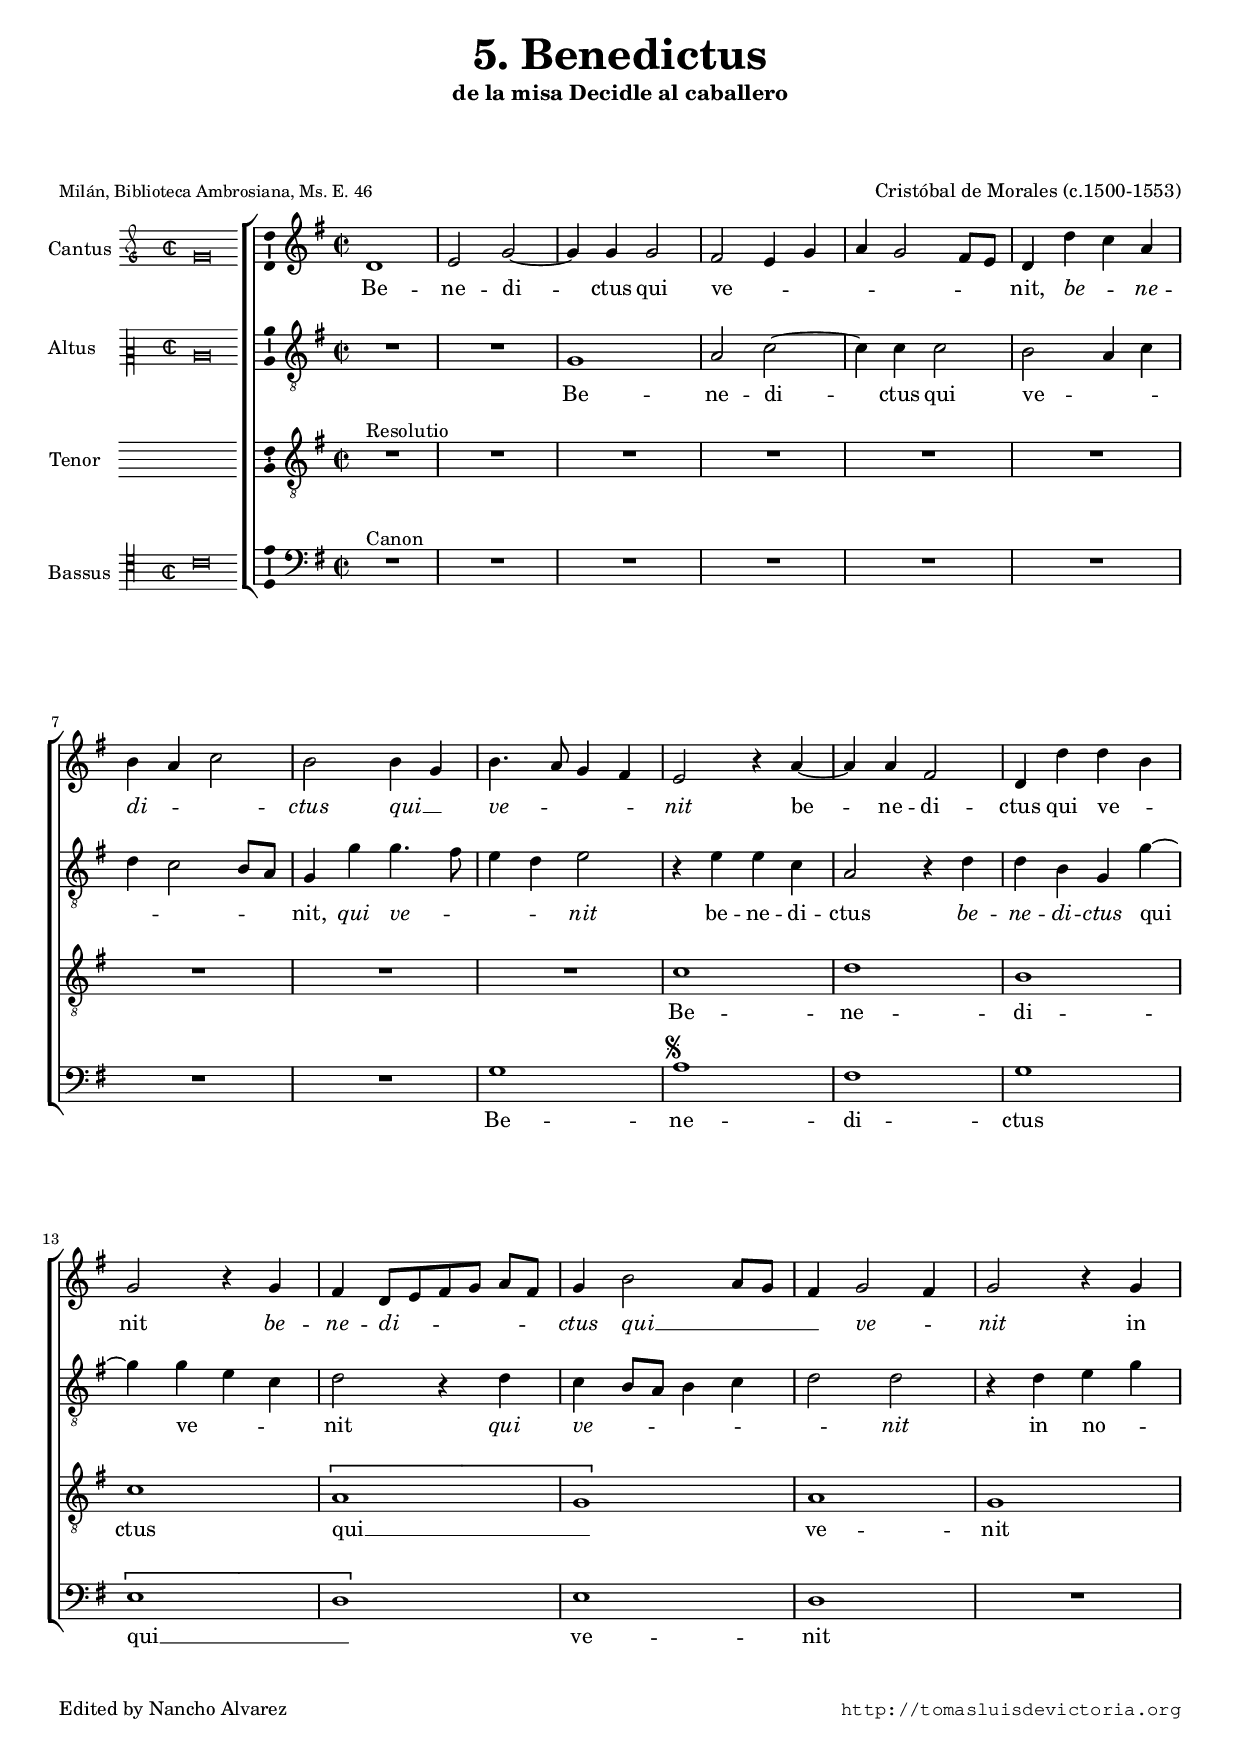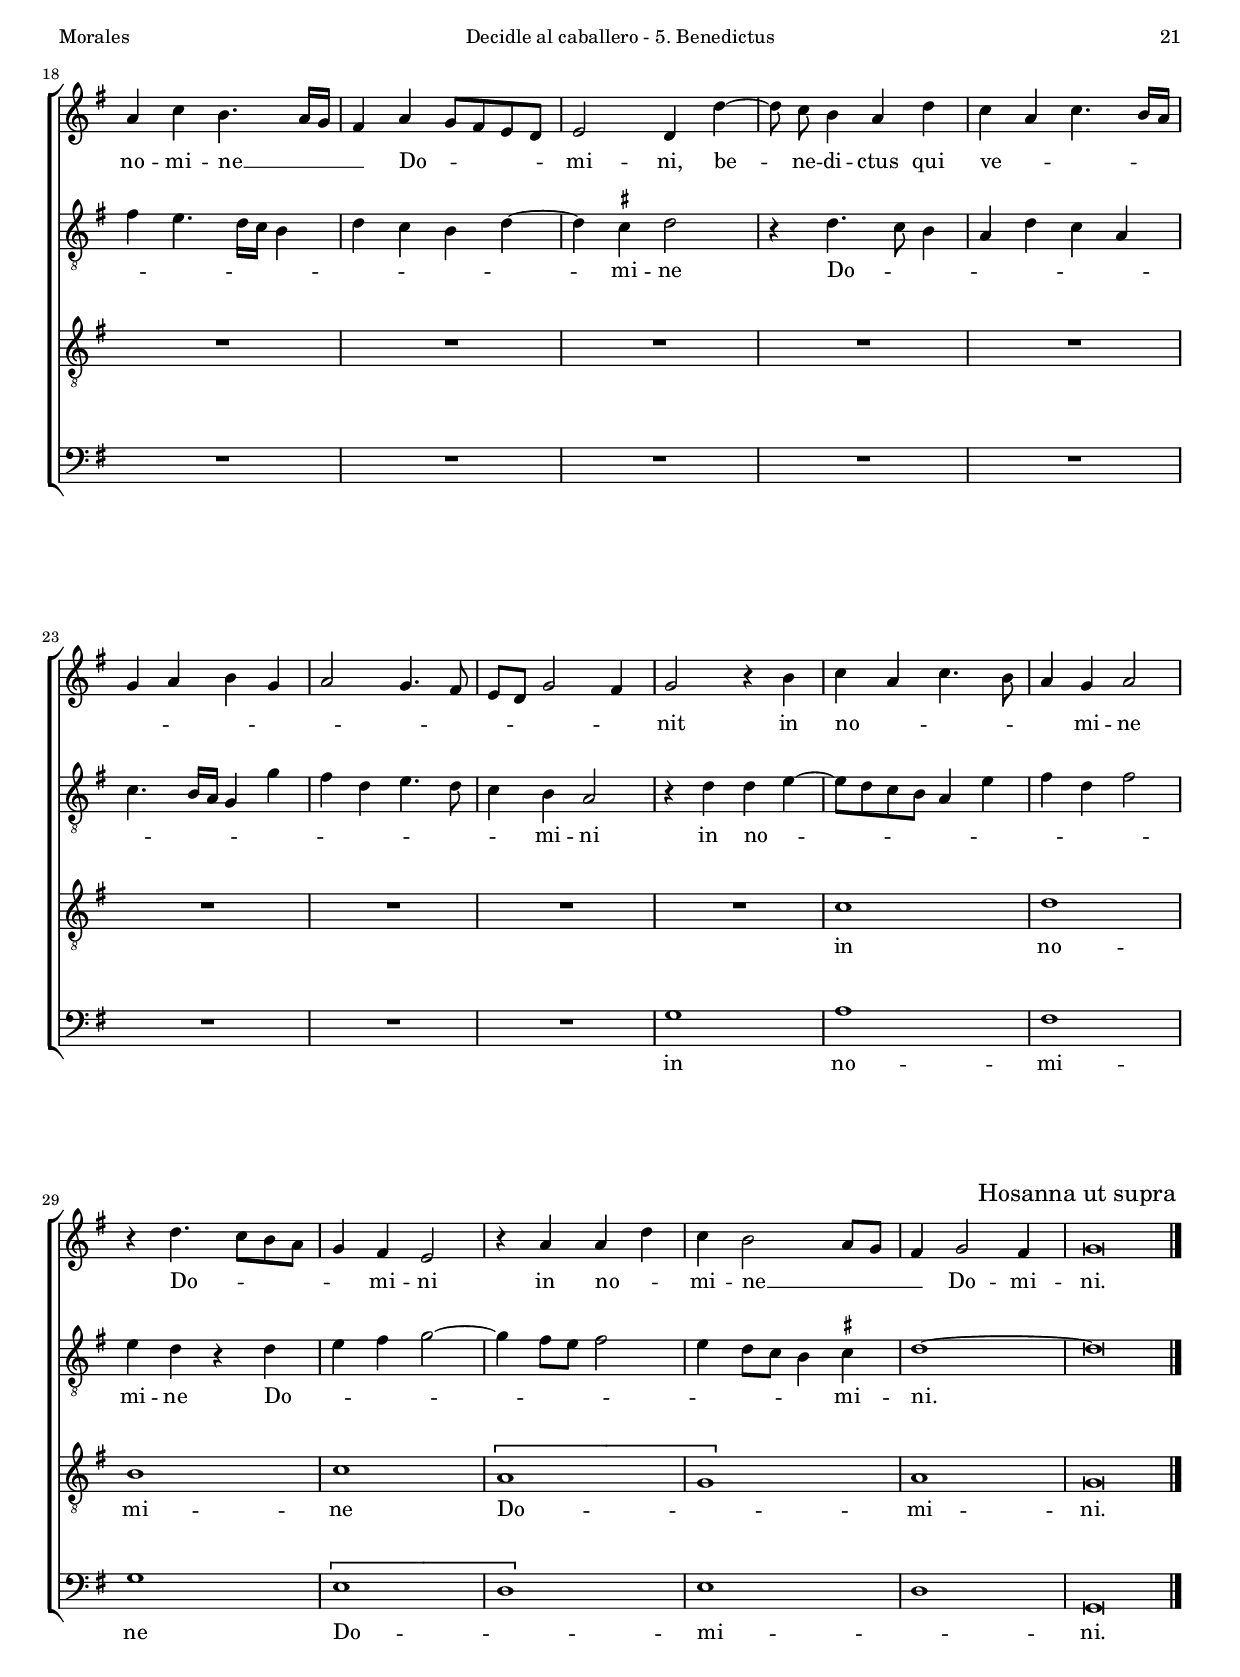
\version "2.18.0"

#(set-default-paper-size "a4")
#(set-global-staff-size 16.6)
#(ly:set-option 'point-and-click #f)
%mobile -s15.5 -i3.2

italicas=\override LyricText.font-shape = #'italic
rectas=\override LyricText.font-shape = #'upright
ss=\once \set suggestAccidentals = ##t
incipitwidth = 20

htitle="Decidle al caballero - 5. Benedictus"
hcomposer="Morales"

\header {
	title=\markup{\fontsize #3 "5. Benedictus"}
	subtitle="de la misa Decidle al caballero"
	% Desidle al cavallero
	subsubtitle=\markup{\column{" " " " " "}}
	composer="Cristóbal de Morales (c.1500-1553)"
        pdfauthor=\composer
	%opus="(-)"
	poet=\markup{\smaller "Milán, Biblioteca Ambrosiana, Ms. E. 46"}
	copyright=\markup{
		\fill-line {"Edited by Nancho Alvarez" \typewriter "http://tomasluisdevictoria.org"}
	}
	%tagline=""
}

global={\key c \major \time 2/2 \skip 1*34 \bar "|."
}


cantus=\relative c''{
	g1
	a2 c ~
	c4 c c2
	b2 a4 c
	d4 c2 b8 a
	g4 g' f d
	e d f2
	e e4 c
	e4. d8 c4 b
	a2 r4 d ~
	d d b2
	g4 g' g e 
	c2 r4 c 
	b4 g8[ a b c] d[ b]
	c4 e2 d8 c
	b4 c2 b4
	c2 r4 c
	d f e4. d16 c
	b4 d c8 b a g
	a2 g4 g' ~
	g8 \noBeam f e4 d g
	f d f4. e16 d
	c4 d e c
	d2 c4. b8
	a8 g c2 b4
	c2 r4 e
	f d f4. e8
	d4 c d2
	r4 g4. f8 e d
	c4 b a2
	r4 d d g
	f e2 d8 c
	b4 c2 b4
	c\breve*1/2
	\override Score.RehearsalMark.padding = #2
	\override Score.RehearsalMark.self-alignment-X = #right
        \override Score.RehearsalMark.break-visibility = #begin-of-line-invisible
        \mark \markup{"Hosanna ut supra"}

}

altus=\relative c'{
	R1*2
	c1
	d2 f ~
	f4 f f2
	e d4 f
	g f2 e8 d
	c4 c' c4. b8
	a4 g a2
	r4 a a f
	d2 r4 g
	g e c c' ~
	c c a f
	g2 r4 g
	f e8 d e4 f
	g2 g
	r4 g a c 
	b a4. g16 f e4
	g f e g ~
	g \ss fis g2
	r4 g4. f8 e4
	d g f d
	f4. e16 d c4 c'
	b g a4. g8
	f4 e d2
	r4 g g a ~
	a8 g f e d4 a'
	b g b2
	a4 g r g
	a b c2 ~
	c4 b8 a b2
	a4 g8 f e4 \ss fis4
	g1 ~ 
	g\breve*1/2
}

tenor=\relative c'{
	s4*0^\markup{"Resolutio"}
	R1*9
	f1
	g
	e
	f
	\[d
	c\]
	d
	c
	R1*9
	f1
	g
	e
	f
	\[d
	c\]
	d
	c\breve*1/2
}

bassus=\relative c'{
	s4*0^\markup{"Canon"}
	R1*8
	c1
	d^\markup{\smaller \musicglyph #"scripts.segno"}
	b
	c
	\[a
	g\]
	a
	g
	R1*9
	c1
	d
	b
	c
	\[a
	g\]
	a
	g
	c,\breve*1/2
}

textocantus=\lyricmode{
Be -- ne -- di -- ctus qui ve -- _ _ _ _ _ _ nit,
\italicas 
be -- _ ne -- di -- _ _ ctus
qui __ _ ve -- _ _ _ nit
\rectas 
be -- ne -- di -- ctus qui ve -- _ nit
\italicas 
be -- ne -- di -- _ _ _ _ _ ctus
qui __ _ _ _ ve -- _ nit
\rectas 
in no -- mi -- ne __ _ _ _ Do -- _ _ _ _ mi -- ni,
be -- ne -- di -- ctus qui ve -- _ _ _ _ _ _ _ _ _ _ _ _ _ _ _ nit
in no -- _ _ _ _ mi -- ne
Do -- _ _ _ _ mi -- ni
in no -- _ mi -- ne __ _ _ _ Do -- mi -- ni.
}

textoaltus=\lyricmode{
Be -- ne -- di -- ctus qui ve -- _ _ _ _ _ _ nit,
\italicas qui ve -- _ _ _ nit
\rectas 
be -- ne -- di -- ctus
\italicas 
be -- ne -- di -- ctus 
\rectas 
qui ve -- _ _ nit
\italicas 
qui ve -- _ _ _ _ _ nit
\rectas 
in no -- _ _ _ _ _ _ _ _ _ _ mi -- ne
Do -- _ _ _ _ _ _ _ _ _ _ _ _ _ _ _ _ mi -- ni
in no -- _ _ _ _ _ _ _ _ _ mi -- ne
Do -- _ _ _ _ _ _ _ _ _ _ mi -- ni.
}

textotenor=\lyricmode{
Be -- ne -- di -- ctus
qui __ _ ve -- nit
in no -- mi -- ne Do -- _ mi -- ni.
}

textobassus=\lyricmode{
Be -- ne -- di -- ctus
qui __ _ ve -- nit
in no -- mi -- ne Do -- _ mi -- _ ni.

}


incipitcantus=\markup{
	\score{
		{ 
		\set Staff.instrumentName="Cantus "
		% No se indican las voces en el manuscrito
		\override NoteHead.style = #'neomensural
		\override Staff.TimeSignature.style = #'neomensural
		\cadenzaOn 
		\clef "petrucci-g"
		\key c \major
		\time 2/2
		g'\breve
		} 
	\layout { line-width=\incipitwidth indent = 0 }
	}
}

incipitaltus=\markup{
	\score{
		{ 
		\set Staff.instrumentName="Altus    "
		\override NoteHead.style = #'neomensural 
		\override Staff.TimeSignature.style = #'neomensural
		\cadenzaOn 
		\clef "petrucci-c2"
		\key c \major
		\time 2/2
		c'\breve
		} 
	\layout { line-width=\incipitwidth indent = 0 }
	}
}


incipittenor=\markup{
	\score{
		{ 
		\set Staff.instrumentName="Tenor   "
		\override NoteHead.style = #'neomensural 
		\override Staff.TimeSignature.style = #'neomensural
		\override Staff.TimeSignature.transparent = ##t
		\override Staff.Clef.transparent = ##t
		\cadenzaOn 
		\clef "petrucci-c3"
		\key c \major
		\time 2/2
		\hideNotes f'\breve
		} 
	\layout { line-width=\incipitwidth indent=0 }
	}
}

incipitbassus=\markup{
	\score{
		{ 
		\set Staff.instrumentName=\markup{"Bassus "}
		\override NoteHead.style = #'neomensural
		\override Staff.TimeSignature.style = #'neomensural
		\cadenzaOn 
		\clef "petrucci-c4"
		\key c \major
		\time 2/2
		c'\breve
		} 
	\layout { line-width=\incipitwidth indent = 0 }
	}
}


\score {\transpose c' g{
\new ChoirStaff<<

	\new Staff <<\global
	\new Voice="v1" {
		\set Staff.instrumentName=\incipitcantus
		\clef "treble"
		\cantus }
	\new Lyrics \lyricsto "v1" {\textocantus }
	>>

	\new Staff <<\global
	\new Voice="v2" {
		\set Staff.instrumentName=\incipitaltus
		\clef "G_8"
		\altus }
	\new Lyrics \lyricsto "v2" {\textoaltus }
	>>
	
	\new Staff <<\global
	\new Voice="v3" {
		\set Staff.instrumentName=\incipittenor
		\clef "G_8"
		\tenor }
	\new Lyrics \lyricsto "v3" {\textotenor }
	>>

	\new Staff <<\global
	\new Voice="v4" {
		\set Staff.instrumentName=\incipitbassus
		\clef "bass"
		\bassus }
	\new Lyrics \lyricsto "v4" {\textobassus }
	>>
	
>>

	} % transpose

\layout{ 
	\context {\Lyrics 
		\override VerticalAxisGroup.staff-affinity = #UP
		\override VerticalAxisGroup.nonstaff-relatedstaff-spacing =
			#'((basic-distance . 0) (minimum-distance . 0) (padding . 1))
		\override LyricText.font-size = #1.2
		\override LyricHyphen.minimum-distance = #0.5
	}
	\context {\Score 
		\override BarNumber.padding = #2 
	}
	\context {\Voice 
		%melismaBusyProperties = #'()
		%autoBeaming = ##f
	}
	%\context { \Staff \RemoveEmptyStaves }
	\context {\Staff 
		\override VerticalAxisGroup.staff-staff-spacing =
			#'((basic-distance . 11) (minimum-distance . 0) (padding . 1))
		\consists Ambitus_engraver 
		\override LigatureBracket.padding = #1
	}
}

%\midi {}

}


\paper{
	evenHeaderMarkup=\markup  \fill-line { \fromproperty #'page:page-number-string \htitle \hcomposer }
	oddHeaderMarkup= \markup  \fill-line { \on-the-fly #not-first-page \hcomposer \on-the-fly #not-first-page \htitle \on-the-fly #not-first-page \fromproperty #'page:page-number-string }
	%system-count=8
	%page-count = 1
	ragged-last-bottom = ##f
	indent=3.3\cm
	system-system-spacing =
	#'((basic-distance . 20) (minimum-distance . 0) (padding . 5))
	top-system-spacing = % header
	#'((basic-distance . 8) (minimum-distance . 0) (padding . 0))
	last-bottom-spacing = % footer
	#'((basic-distance . 12) (minimum-distance . 0) (padding . 0))
	%top-markup-spacing #'basic-distance = 0
	markup-system-spacing #'basic-distance = 20


first-page-number=20
oddHeaderMarkup=\markup \fill-line {\hcomposer \htitle \fromproperty #'page:page-number-string }
evenHeaderMarkup=\markup \fill-line {\on-the-fly #not-first-page \fromproperty #'page:page-number-string \on-the-fly #not-first-page \htitle \on-the-fly #not-first-page \hcomposer }
}